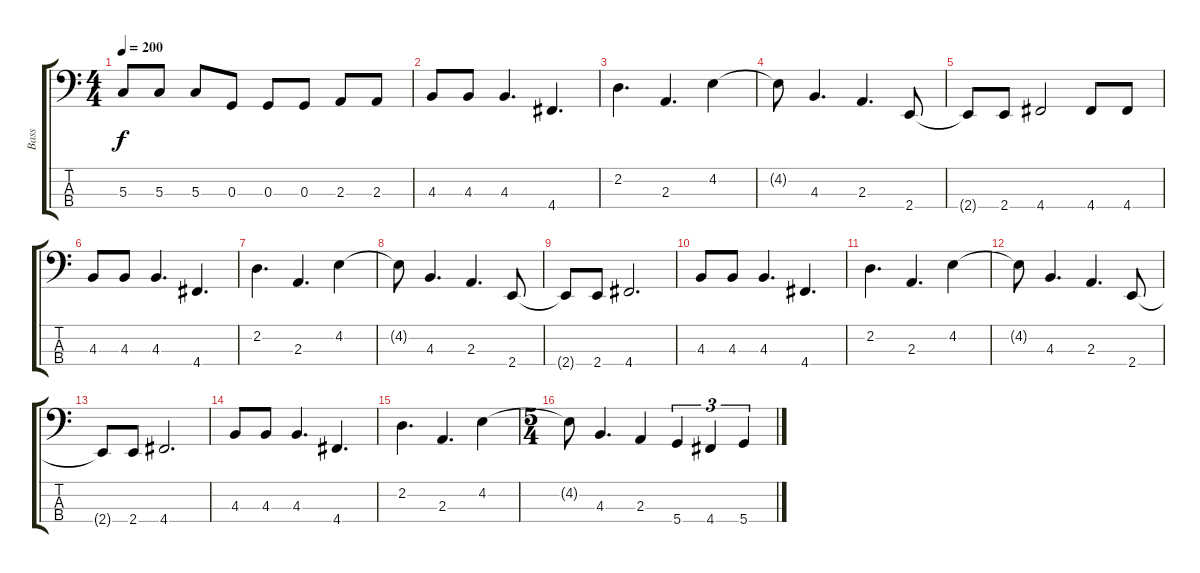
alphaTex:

\track ("Bass" "Bass") {instrument electricbassfinger}
\staff {score tabs}
\tuning (F2 C2 G1 D1) {hide}
\ts (4 4)
\tempo 200
\clef f4
\ks c
5.3.8{dy f} 5.3.8 5.3.8 0.3.8 0.3.8 0.3.8 2.3.8 2.3.8 |
4.3.8 4.3.8 4.3.4{d} 4.4.4{d} |
2.2.4{d} 2.3.4{d} 4.2.4 |
4.2{t}.8 4.3.4{d} 2.3.4{d} 2.4.8 |
2.4{t}.8 2.4.8 4.4.2 4.4.8 4.4.8 |
4.3.8 4.3.8 4.3.4{d} 4.4.4{d} |
2.2.4{d} 2.3.4{d} 4.2.4 |
4.2{t}.8 4.3.4{d} 2.3.4{d} 2.4.8 |
2.4{t}.8 2.4.8 4.4.2{d} |
4.3.8 4.3.8 4.3.4{d} 4.4.4{d} |
2.2.4{d} 2.3.4{d} 4.2.4 |
4.2{t}.8 4.3.4{d} 2.3.4{d} 2.4.8 |
2.4{t}.8 2.4.8 4.4.2{d} |
4.3.8 4.3.8 4.3.4{d} 4.4.4{d} |
2.2.4{d} 2.3.4{d} 4.2.4 |
\ts (5 4)
4.2{t}.8 4.3.4{d} 2.3.4 5.4.4{tu (3 2)} 4.4.4{tu (3 2)} 5.4.4{tu (3 2)}
